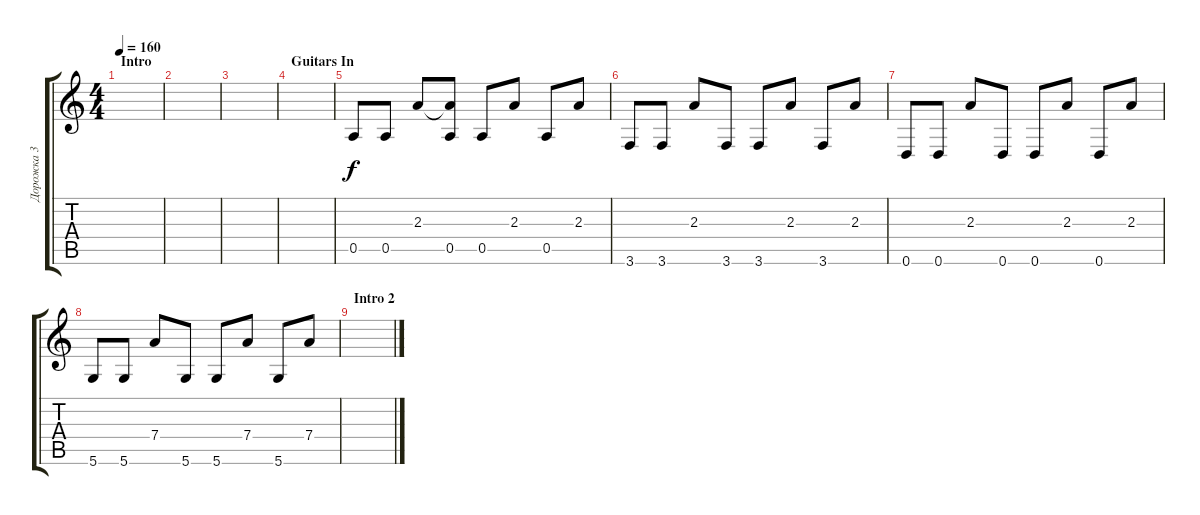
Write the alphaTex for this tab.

\track ("Дорожка 3" "Дорожка 3") {instrument electricguitarclean}
\staff {score tabs}
\tuning (E4 B3 G3 D3 A2 D2) {hide}
\ts (4 4)
\section ("" "Intro")
\tempo 160
\clef g2
\ks c
|
|
|
\section ("" "Guitars In")
|
0.5.8 0.5.8 2.3.8 (2.3{t} 0.5).8 0.5.8 2.3.8 0.5.8 2.3.8 |
3.6.8 3.6.8 2.3.8 3.6.8 3.6.8 2.3.8 3.6.8 2.3.8 |
0.6.8 0.6.8 2.3.8 0.6.8 0.6.8 2.3.8 0.6.8 2.3.8 |
5.6.8 5.6.8 7.4.8 5.6.8 5.6.8 7.4.8 5.6.8 7.4.8 |
\section ("" "Intro 2")
